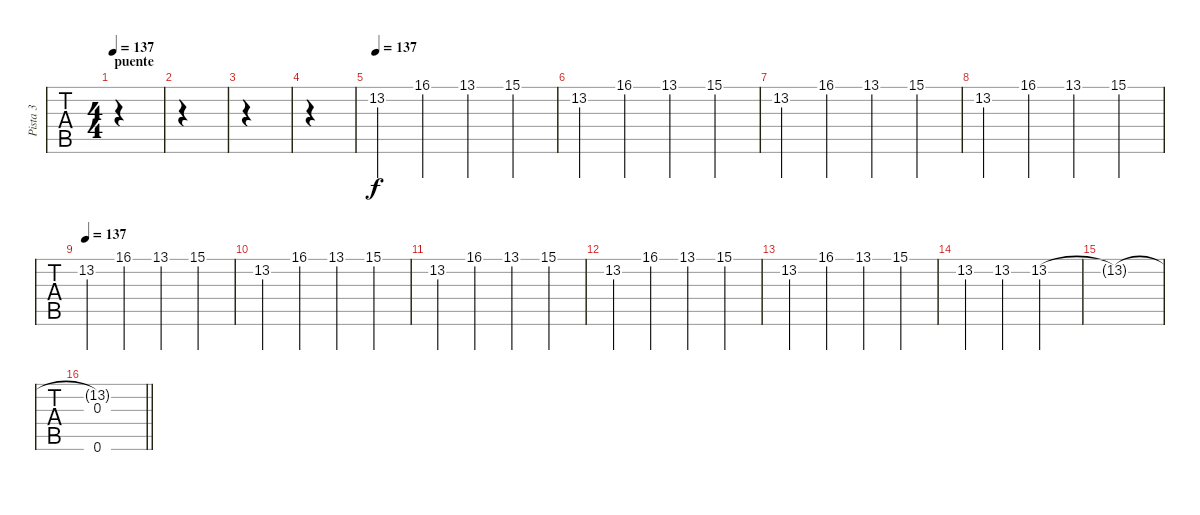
\track ("Pista 3" "Pista 3") {instrument lead2sawtooth}
\staff {tabs}
\tuning (E4 B3 G3 D3 A2 E2) {hide}
\ts (4 4)
\section ("" "puente")
\tempo 137
\clef g2
\ks c
|
|
|
|
\tempo 137
13.2.4 16.1.4 13.1.4 15.1.4 |
13.2.4 16.1.4 13.1.4 15.1.4 |
13.2.4 16.1.4 13.1.4 15.1.4 |
13.2.4 16.1.4 13.1.4 15.1.4 |
\tempo 137
13.2.4 16.1.4 13.1.4 15.1.4 |
13.2.4 16.1.4 13.1.4 15.1.4 |
13.2.4 16.1.4 13.1.4 15.1.4 |
13.2.4 16.1.4 13.1.4 15.1.4 |
13.2.4 16.1.4 13.1.4 15.1.4 |
13.2.4 13.2.4 13.2.2 |
13.2{t}.1 |
\barLineRight lightlight
(13.2{t} 0.3 0.6).1
